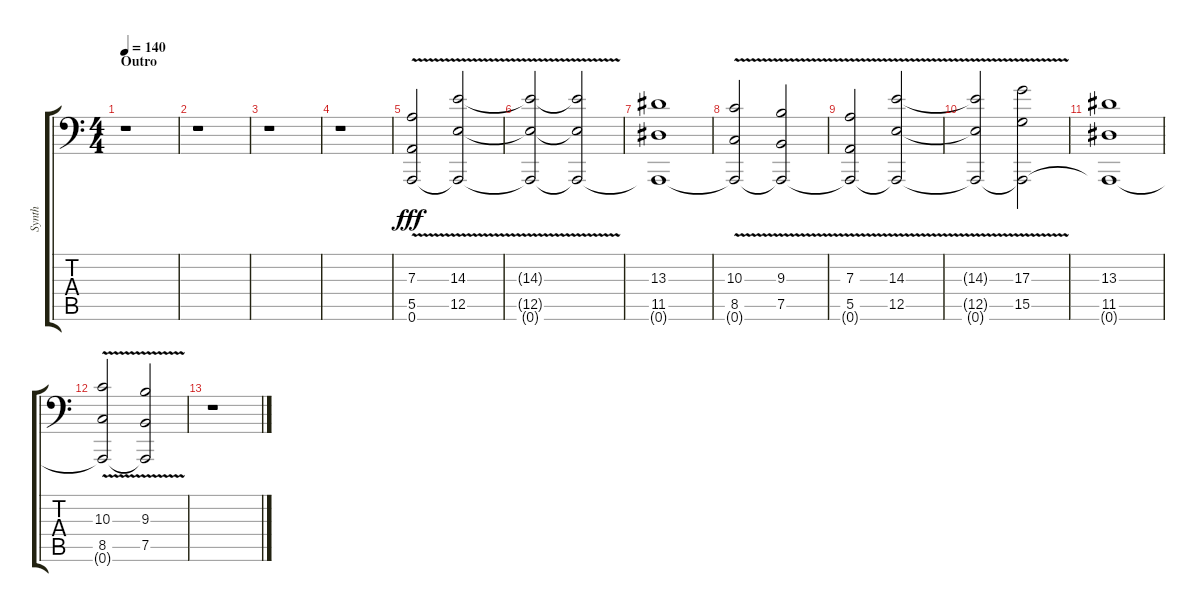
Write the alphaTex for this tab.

\track ("Synth" "Synth") {instrument fx4atmosphere}
\staff {score tabs}
\tuning (B3 Gb3 D3 A2 E2 A1) {hide}
\ts (4 4)
\section ("" "Outro")
\tempo 140
\clef f4
\ks c
r.1{dy fff} |
r.1 |
r.1 |
r.1 |
(7.3{v} 5.5{v} 0.6).2 (14.3{v} 12.5{v} 0.6{t}).2 |
(14.3{v t} 12.5{v t} 0.6{t}).2 (14.3{v t} 12.5{v t} 0.6{t}).2 |
(13.3 11.5 0.6{t}).1 |
(10.3{v} 8.5{v} 0.6{t}).2 (9.3{v} 7.5{v} 0.6{t}).2 |
(7.3{v} 5.5{v} 0.6{t}).2 (14.3{v} 12.5{v} 0.6{t}).2 |
(14.3{v t} 12.5{v t} 0.6{t}).2 (17.3{v} 15.5{v} 0.6{t}).2 |
(13.3 11.5 0.6{t}).1 |
(10.3{v} 8.5{v} 0.6{t}).2 (9.3{v} 7.5{v} 0.6{t}).2 |
r.1
